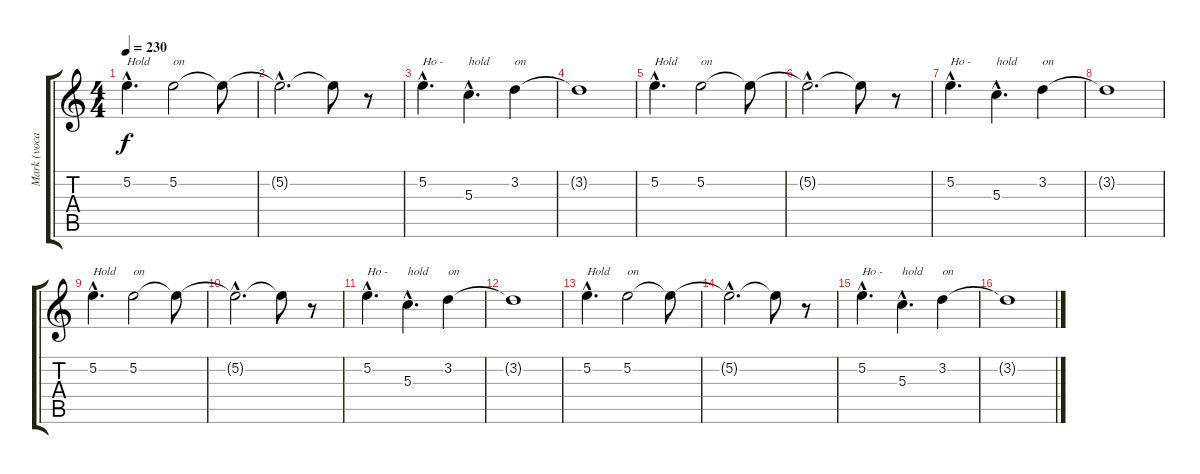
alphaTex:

\track ("Mark (vocals)" "Mark (voca") {instrument electricguitarjazz}
\staff {score tabs}
\tuning (E4 B3 G3 D3 A2 E2) {hide}
\ts (4 4)
\tempo 230
\clef g2
\ks c
5.2{hac}.4{d txt "Hold" dy f balance 0} 5.2.2{txt "on"} 5.2{t}.8 |
5.2{hac t}.2{d} 5.2{t}.8 r.8 |
5.2{hac}.4{d txt "Ho - "} 5.3{hac}.4{d txt "hold"} 3.2.4{txt "on"} |
3.2{t}.1 |
5.2{hac}.4{d txt "Hold"} 5.2.2{txt "on"} 5.2{t}.8 |
5.2{hac t}.2{d} 5.2{t}.8 r.8 |
5.2{hac}.4{d txt "Ho - "} 5.3{hac}.4{d txt "hold"} 3.2.4{txt "on"} |
3.2{t}.1 |
5.2{hac}.4{d txt "Hold"} 5.2.2{txt "on"} 5.2{t}.8 |
5.2{hac t}.2{d} 5.2{t}.8 r.8 |
5.2{hac}.4{d txt "Ho - "} 5.3{hac}.4{d txt "hold"} 3.2.4{txt "on"} |
3.2{t}.1 |
5.2{hac}.4{d txt "Hold"} 5.2.2{txt "on"} 5.2{t}.8 |
5.2{hac t}.2{d} 5.2{t}.8 r.8 |
5.2{hac}.4{d txt "Ho - "} 5.3{hac}.4{d txt "hold"} 3.2.4{txt "on"} |
3.2{t}.1
